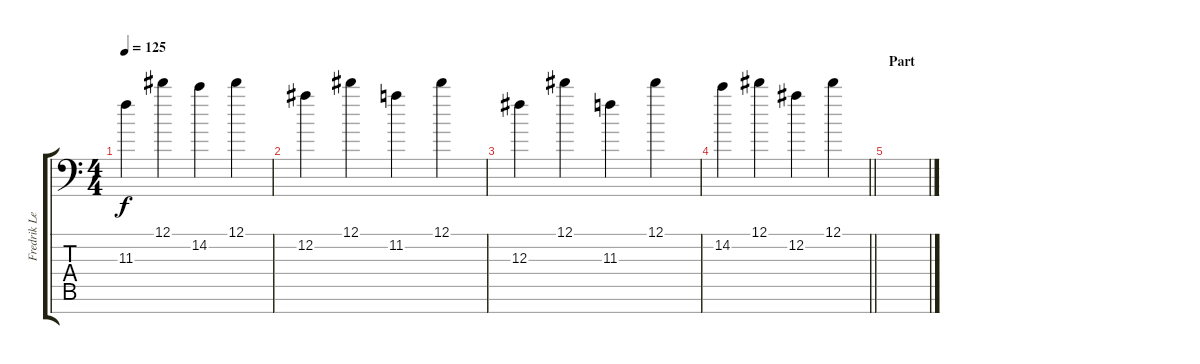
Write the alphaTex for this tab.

\track ("Fredrik Lead" "Fredrik Le") {instrument electricguitarmuted}
\staff {score tabs}
\tuning (Eb4 Bb3 Gb3 Db3 Ab2 Eb2 Bb1) {hide}
\ts (4 4)
\tempo 125
\clef f4
\ks c
11.3.4{dy f} 12.1.4 14.2.4 12.1.4 |
12.2.4 12.1.4 11.2.4 12.1.4 |
12.3.4 12.1.4 11.3.4 12.1.4 |
\barLineRight lightlight
14.2.4 12.1.4 12.2.4 12.1.4 |
\section ("" "Part")
